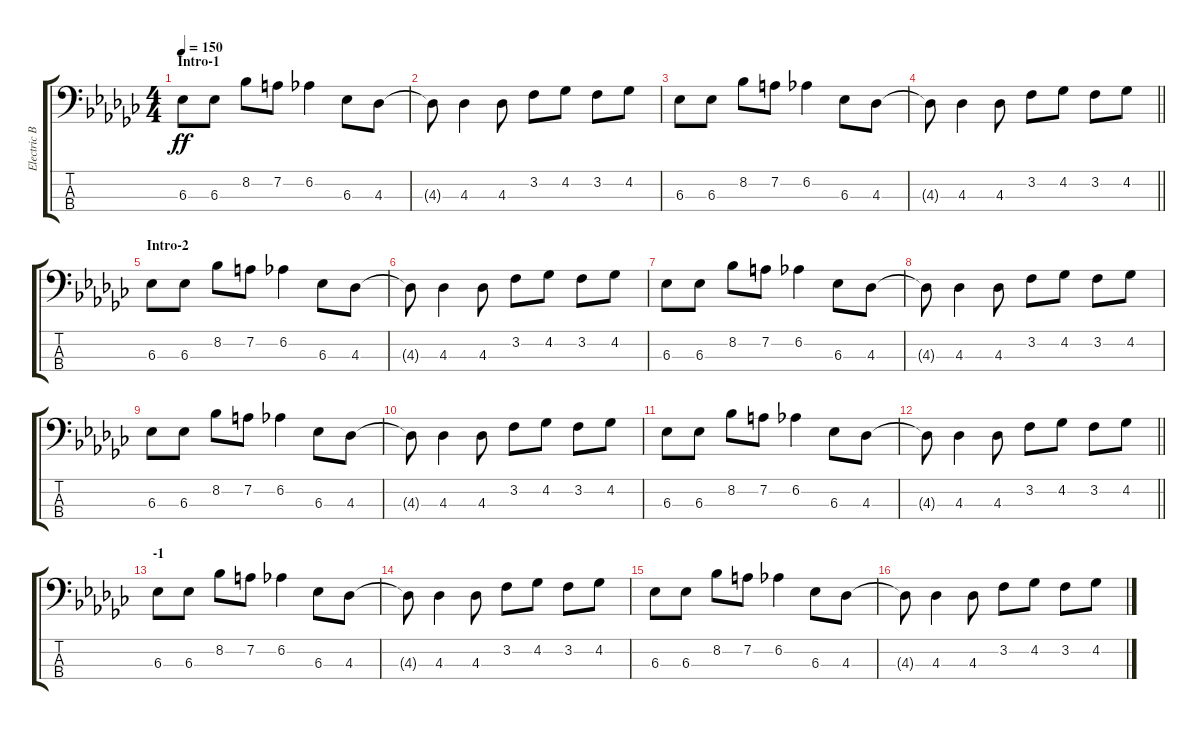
\track ("Electric Bass" "Electric B") {instrument electricbassfinger}
\staff {score tabs}
\tuning (G2 D2 A1 E1) {hide}
\ts (4 4)
\section ("" "Intro-1")
\tempo 150
\clef f4
\ks ebminor
6.3.8{dy ff instrument electricbassfinger} 6.3.8 8.2.8 7.2.8 6.2.4 6.3.8 4.3.8 |
4.3{t}.8 4.3.4 4.3.8 3.2.8 4.2.8 3.2.8 4.2.8 |
6.3.8 6.3.8 8.2.8 7.2.8 6.2.4 6.3.8 4.3.8 |
\barLineRight lightlight
4.3{t}.8 4.3.4 4.3.8 3.2.8 4.2.8 3.2.8 4.2.8 |
\section ("" "Intro-2")
6.3.8 6.3.8 8.2.8 7.2.8 6.2.4 6.3.8 4.3.8 |
4.3{t}.8 4.3.4 4.3.8 3.2.8 4.2.8 3.2.8 4.2.8 |
6.3.8 6.3.8 8.2.8 7.2.8 6.2.4 6.3.8 4.3.8 |
4.3{t}.8 4.3.4 4.3.8 3.2.8 4.2.8 3.2.8 4.2.8 |
6.3.8 6.3.8 8.2.8 7.2.8 6.2.4 6.3.8 4.3.8 |
4.3{t}.8 4.3.4 4.3.8 3.2.8 4.2.8 3.2.8 4.2.8 |
6.3.8 6.3.8 8.2.8 7.2.8 6.2.4 6.3.8 4.3.8 |
\barLineRight lightlight
4.3{t}.8 4.3.4 4.3.8 3.2.8 4.2.8 3.2.8 4.2.8 |
\section ("" "-1")
6.3.8 6.3.8 8.2.8 7.2.8 6.2.4 6.3.8 4.3.8 |
4.3{t}.8 4.3.4 4.3.8 3.2.8 4.2.8 3.2.8 4.2.8 |
6.3.8 6.3.8 8.2.8 7.2.8 6.2.4 6.3.8 4.3.8 |
4.3{t}.8 4.3.4 4.3.8 3.2.8 4.2.8 3.2.8 4.2.8
